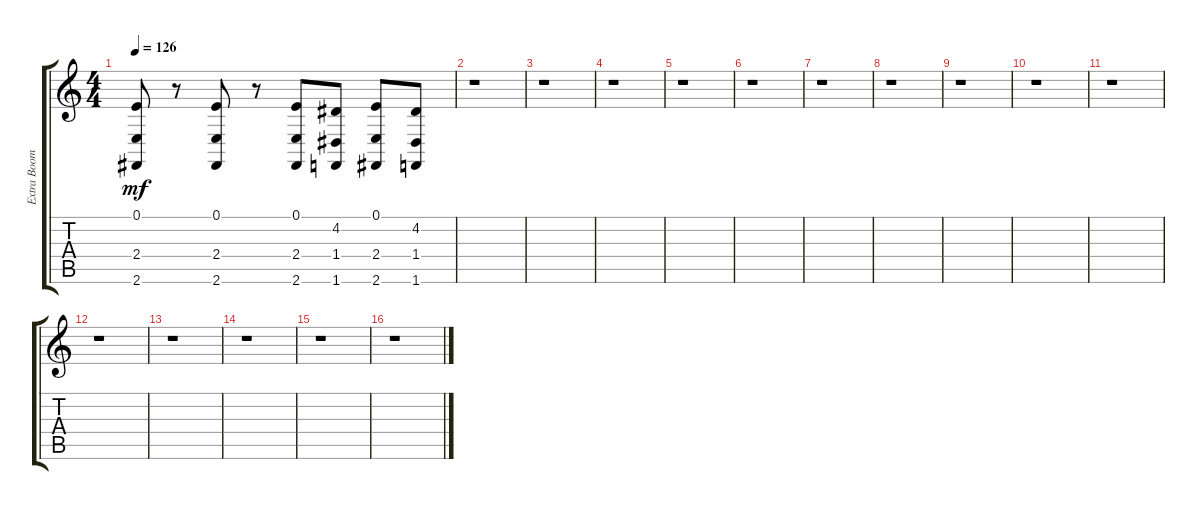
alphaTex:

\track ("Extra Boom!" "Extra Boom") {instrument orchestrahit}
\staff {score tabs}
\tuning (E4 B3 G3 D3 A2 E2) {hide}
\ts (4 4)
\tempo 126
\clef g2
\ks c
(0.1 2.4 2.6).8{dy mf} r.8 (0.1 2.4 2.6).8 r.8 (0.1 2.4 2.6).8 (4.2 1.4 1.6).8 (0.1 2.4 2.6).8 (4.2 1.4 1.6).8 |
r.1 |
r.1 |
r.1 |
r.1 |
r.1 |
r.1 |
r.1 |
r.1 |
r.1 |
r.1 |
r.1 |
r.1 |
r.1 |
r.1 |
r.1
